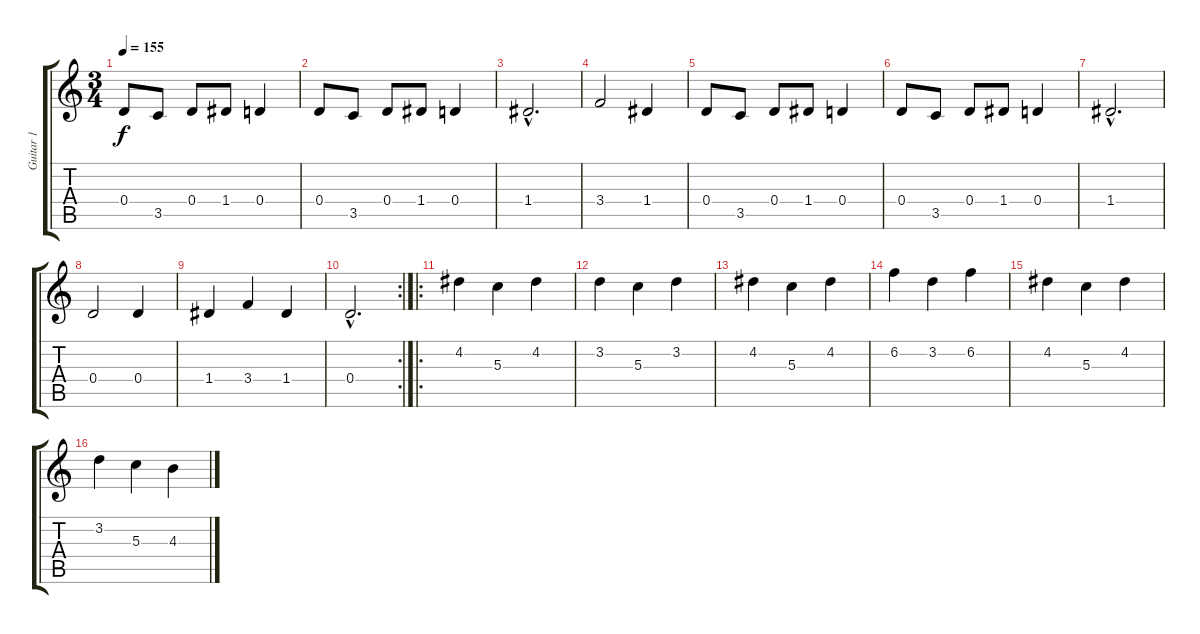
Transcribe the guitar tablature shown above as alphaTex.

\track ("Guitar 1" "Guitar 1") {instrument distortionguitar}
\staff {score tabs}
\tuning (E4 B3 G3 D3 A2 E2) {hide}
\ts (3 4)
\tempo 155
\clef g2
\ks c
0.4.8{dy f} 3.5.8 0.4.8 1.4.8 0.4.4 |
0.4.8 3.5.8 0.4.8 1.4.8 0.4.4 |
1.4{hac}.2{d} |
3.4.2 1.4.4 |
0.4.8 3.5.8 0.4.8 1.4.8 0.4.4 |
0.4.8 3.5.8 0.4.8 1.4.8 0.4.4 |
1.4{hac}.2{d} |
0.4.2 0.4.4 |
1.4.4 3.4.4 1.4.4 |
\rc 2
0.4{hac}.2{d} |
\ro
4.2.4 5.3.4 4.2.4 |
3.2.4 5.3.4 3.2.4 |
4.2.4 5.3.4 4.2.4 |
6.2.4 3.2.4 6.2.4 |
4.2.4 5.3.4 4.2.4 |
3.2.4 5.3.4 4.3.4
